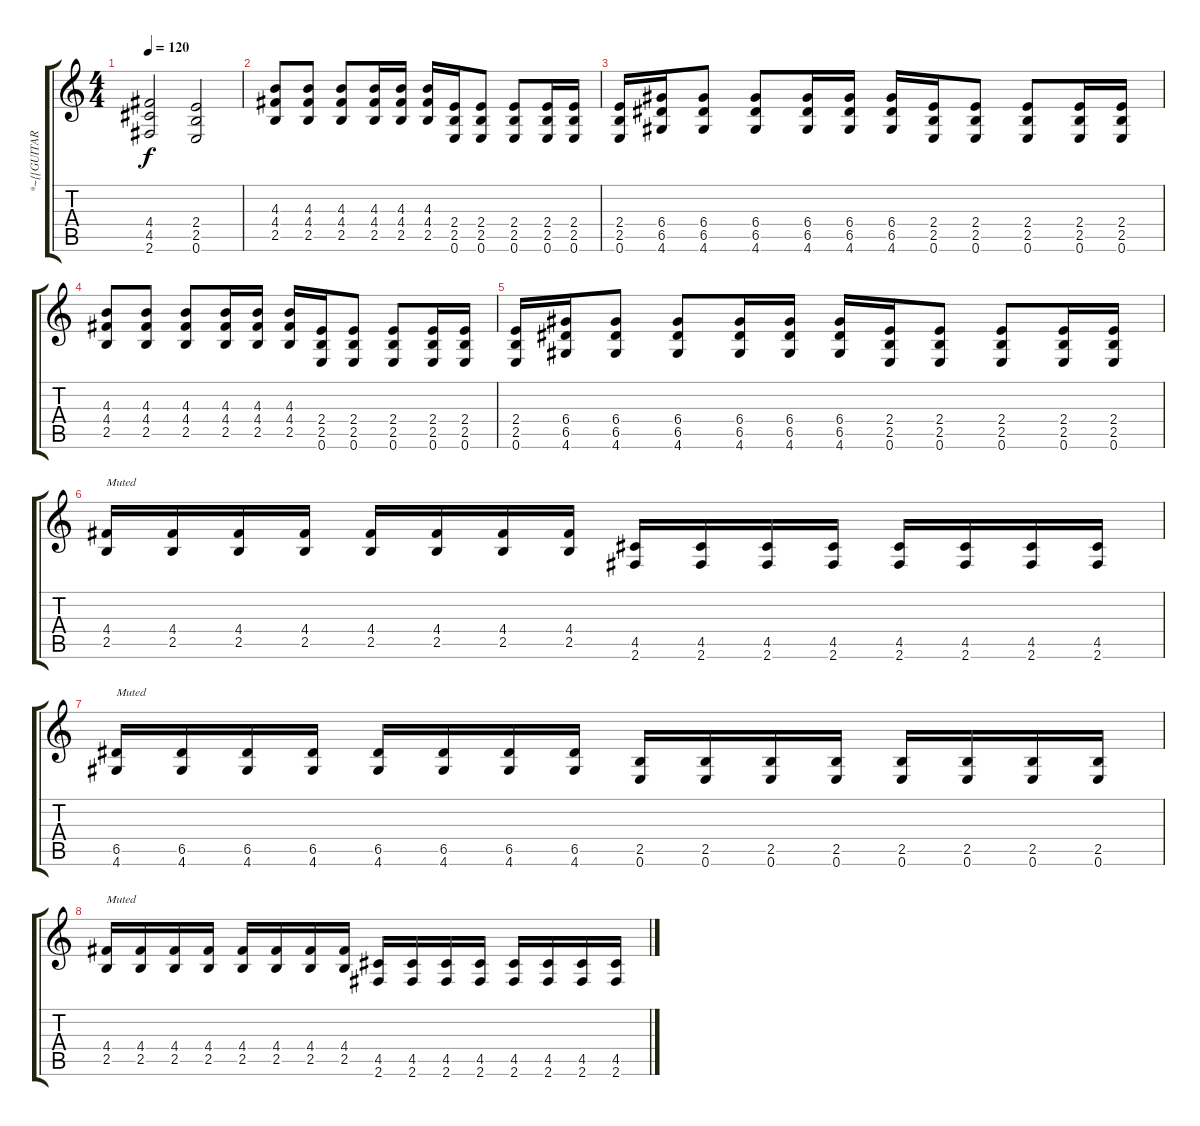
\track ("*~{[GUITAR - Tabbed by Peter B.]}~*" "*~{[GUITAR") {instrument distortionguitar}
\staff {score tabs}
\tuning (E4 B3 G3 D3 A2 E2) {hide}
\ts (4 4)
\tempo 120
\clef g2
\ks c
(4.4 4.5 2.6).2{dy f} (2.4 2.5 0.6).2 |
(4.3 4.4 2.5).8 (4.3 4.4 2.5).8 (4.3 4.4 2.5).8 (4.3 4.4 2.5).16 (4.3 4.4 2.5).16 (4.3 4.4 2.5).16 (2.4 2.5 0.6).16 (2.4 2.5 0.6).8 (2.4 2.5 0.6).8 (2.4 2.5 0.6).16 (2.4 2.5 0.6).16 |
(2.4 2.5 0.6).16 (6.4 6.5 4.6).16 (6.4 6.5 4.6).8 (6.4 6.5 4.6).8 (6.4 6.5 4.6).16 (6.4 6.5 4.6).16 (6.4 6.5 4.6).16 (2.4 2.5 0.6).16 (2.4 2.5 0.6).8 (2.4 2.5 0.6).8 (2.4 2.5 0.6).16 (2.4 2.5 0.6).16 |
(4.3 4.4 2.5).8 (4.3 4.4 2.5).8 (4.3 4.4 2.5).8 (4.3 4.4 2.5).16 (4.3 4.4 2.5).16 (4.3 4.4 2.5).16 (2.4 2.5 0.6).16 (2.4 2.5 0.6).8 (2.4 2.5 0.6).8 (2.4 2.5 0.6).16 (2.4 2.5 0.6).16 |
(2.4 2.5 0.6).16 (6.4 6.5 4.6).16 (6.4 6.5 4.6).8 (6.4 6.5 4.6).8 (6.4 6.5 4.6).16 (6.4 6.5 4.6).16 (6.4 6.5 4.6).16 (2.4 2.5 0.6).16 (2.4 2.5 0.6).8 (2.4 2.5 0.6).8 (2.4 2.5 0.6).16 (2.4 2.5 0.6).16 |
(4.4 2.5).16{txt "Muted"} (4.4 2.5).16 (4.4 2.5).16 (4.4 2.5).16 (4.4 2.5).16 (4.4 2.5).16 (4.4 2.5).16 (4.4 2.5).16 (4.5 2.6).16 (4.5 2.6).16 (4.5 2.6).16 (4.5 2.6).16 (4.5 2.6).16 (4.5 2.6).16 (4.5 2.6).16 (4.5 2.6).16 |
(6.5 4.6).16{txt "Muted"} (6.5 4.6).16 (6.5 4.6).16 (6.5 4.6).16 (6.5 4.6).16 (6.5 4.6).16 (6.5 4.6).16 (6.5 4.6).16 (2.5 0.6).16 (2.5 0.6).16 (2.5 0.6).16 (2.5 0.6).16 (2.5 0.6).16 (2.5 0.6).16 (2.5 0.6).16 (2.5 0.6).16 |
(4.4 2.5).16{txt "Muted"} (4.4 2.5).16 (4.4 2.5).16 (4.4 2.5).16 (4.4 2.5).16 (4.4 2.5).16 (4.4 2.5).16 (4.4 2.5).16 (4.5 2.6).16 (4.5 2.6).16 (4.5 2.6).16 (4.5 2.6).16 (4.5 2.6).16 (4.5 2.6).16 (4.5 2.6).16 (4.5 2.6).16
